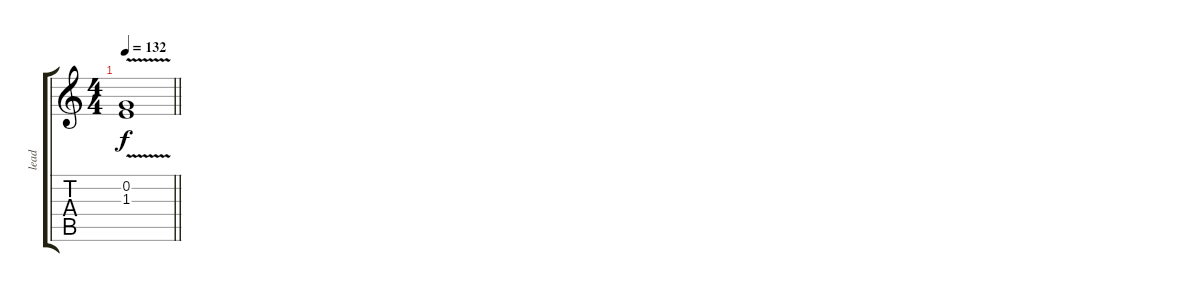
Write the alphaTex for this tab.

\track ("lead" "lead") {instrument distortionguitar}
\staff {score tabs}
\tuning (C4 G3 Eb3 Bb2 F2 C2) {hide}
\ts (4 4)
\tempo 132
\clef g2
\barLineRight lightlight
\ks c
(0.2 1.3{v}).1{dy f}
